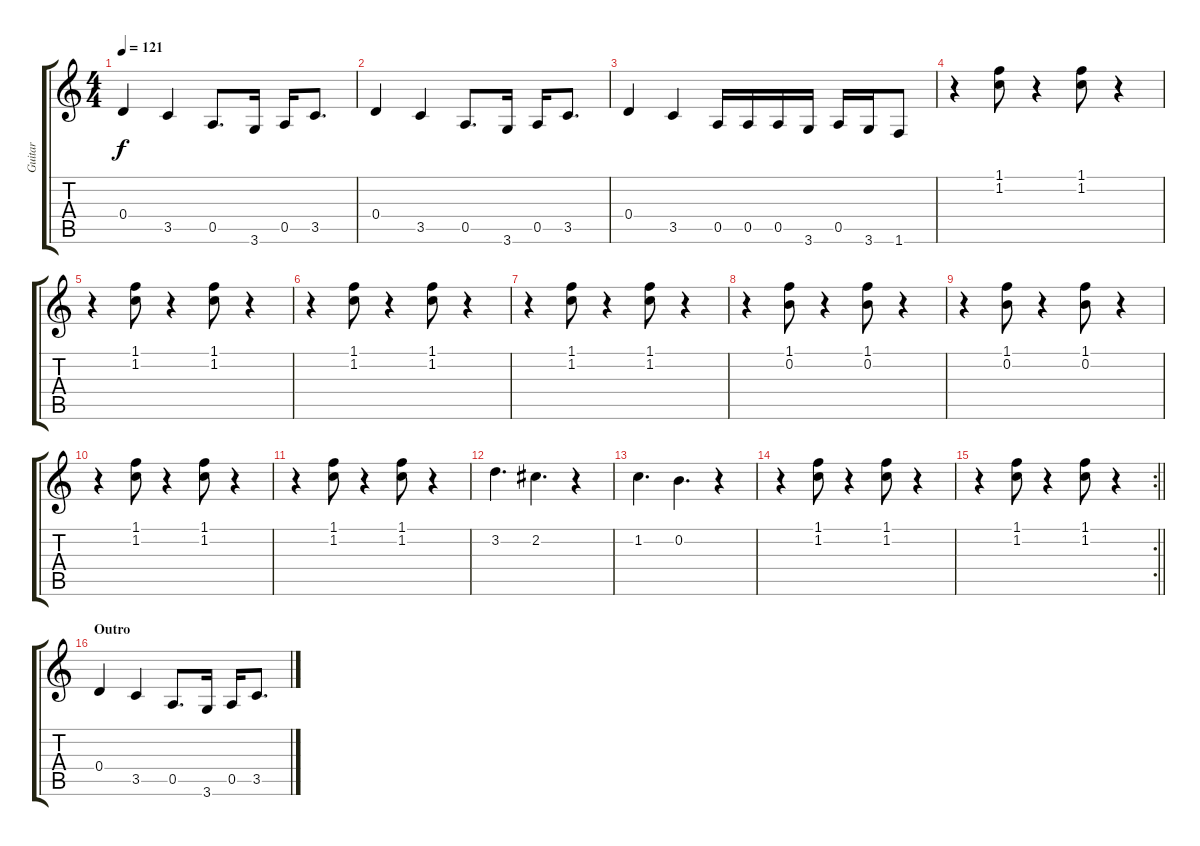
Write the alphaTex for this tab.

\track ("Guitar" "Guitar") {instrument electricguitarclean}
\staff {score tabs}
\tuning (E4 B3 G3 D3 A2 E2) {hide}
\ts (4 4)
\tempo 121
\clef g2
\ks c
0.4.4{dy f} 3.5.4 0.5.8{d} 3.6.16 0.5.16 3.5.8{d} |
0.4.4 3.5.4 0.5.8{d} 3.6.16 0.5.16 3.5.8{d} |
0.4.4 3.5.4 0.5.16 0.5.16 0.5.16 3.6.16 0.5.16 3.6.16 1.6.8 |
r.4 (1.1 1.2).8 r.4 (1.1 1.2).8 r.4 |
r.4 (1.1 1.2).8 r.4 (1.1 1.2).8 r.4 |
r.4 (1.1 1.2).8 r.4 (1.1 1.2).8 r.4 |
r.4 (1.1 1.2).8 r.4 (1.1 1.2).8 r.4 |
r.4 (1.1 0.2).8 r.4 (1.1 0.2).8 r.4 |
r.4 (1.1 0.2).8 r.4 (1.1 0.2).8 r.4 |
r.4 (1.1 1.2).8 r.4 (1.1 1.2).8 r.4 |
r.4 (1.1 1.2).8 r.4 (1.1 1.2).8 r.4 |
3.2.4{d} 2.2.4{d} r.4 |
1.2.4{d} 0.2.4{d} r.4 |
r.4 (1.1 1.2).8 r.4 (1.1 1.2).8 r.4 |
\rc 2
\barLineRight lightlight
r.4 (1.1 1.2).8 r.4 (1.1 1.2).8 r.4 |
\section ("" "Outro")
0.4.4 3.5.4 0.5.8{d} 3.6.16 0.5.16 3.5.8{d}
